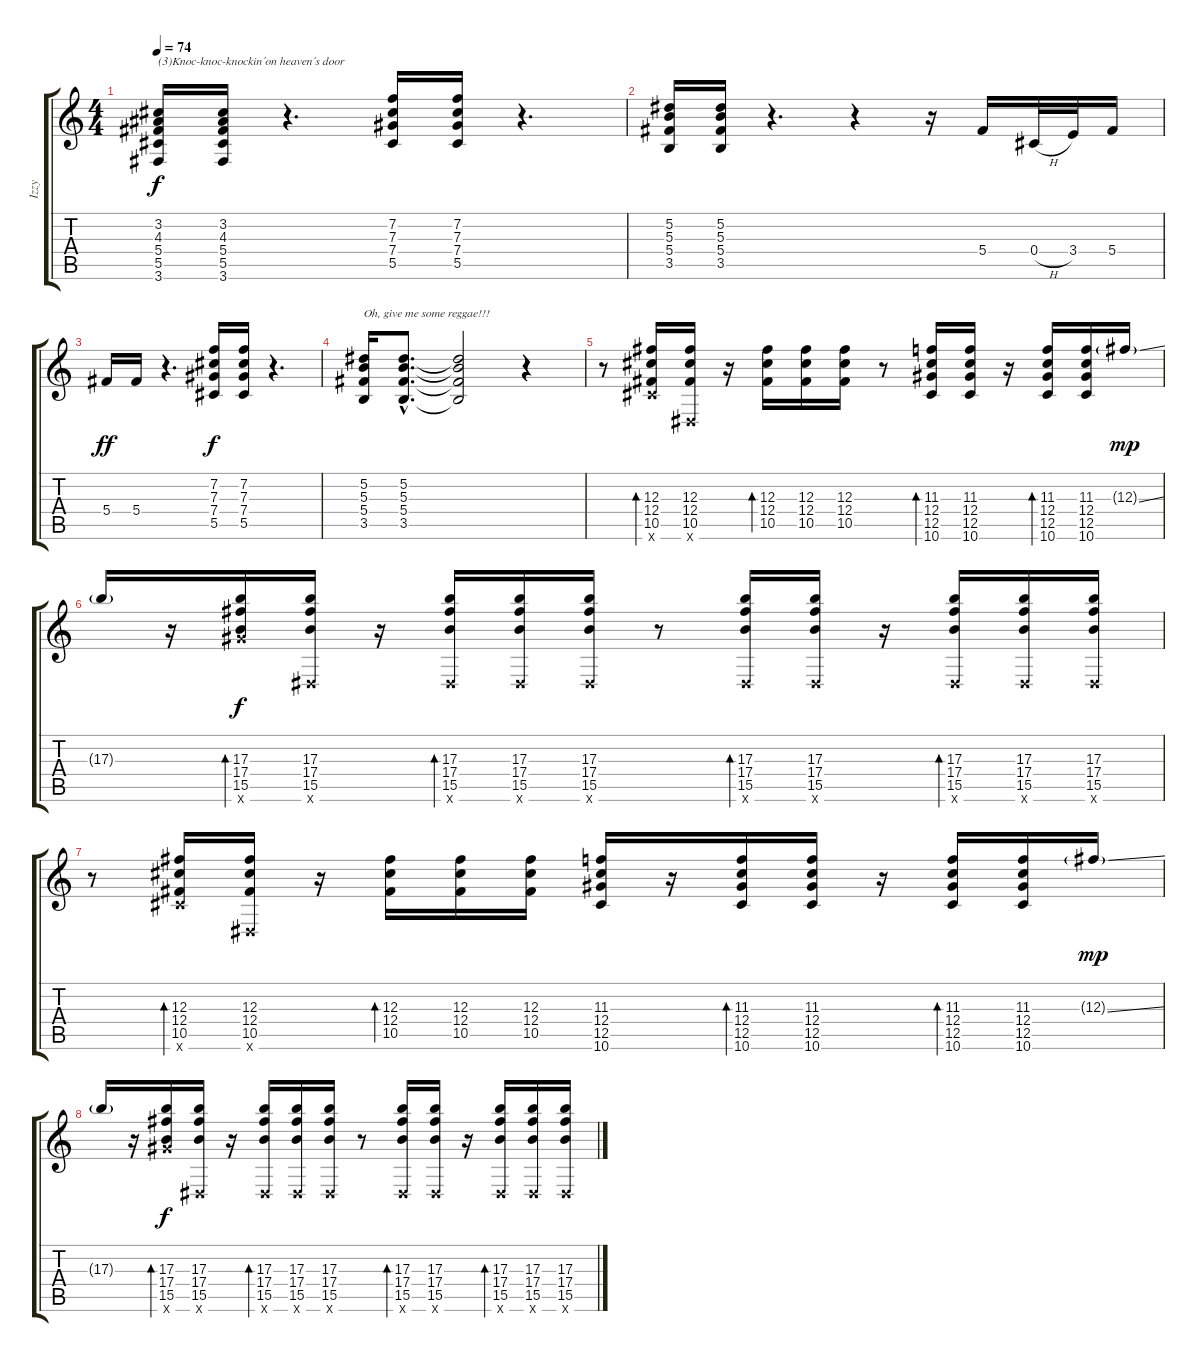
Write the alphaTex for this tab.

\track ("Izzy" "Izzy") {instrument electricguitarjazz}
\staff {score tabs}
\tuning (Eb4 Bb3 Gb3 Db3 Ab2 Eb2) {hide}
\ts (4 4)
\tempo 74
\clef g2
\ks c
(3.2 4.3 5.4 5.5 3.6).16{txt "(3)Knoc-knoc-knockin´on heaven´s door" dy f} (3.2 4.3 5.4 5.5 3.6).16 r.4{d} (7.2 7.3 7.4 5.5).16 (7.2 7.3 7.4 5.5).16 r.4{d} |
(5.2 5.3 5.4 3.5).16 (5.2 5.3 5.4 3.5).16 r.4{d} r.4 r.16 5.4.16 0.4{h}.32 3.4.32 5.4.16 |
5.4.16{dy ff} 5.4.16 r.4{d} (7.2 7.3 7.4 5.5).16{dy f} (7.2 7.3 7.4 5.5).16 r.4{d} |
(5.2 5.3 5.4 3.5).16{txt "Oh, give me some reggae!!!"} (5.2{hac} 5.3{hac} 5.4{hac} 3.5{hac}).8{d} (5.2{t} 5.3{t} 5.4{t} 3.5{t}).2 r.4 |
r.8 (12.3 12.4 10.5 10.6{x}).16{bd 120} (12.3 12.4 10.5 0.6{x}).16 r.16 (12.3 12.4 10.5).16{bd 120} (12.3 12.4 10.5).16 (12.3 12.4 10.5).16 r.8 (11.3 12.4 12.5 10.6).16{bd 120} (11.3 12.4 12.5 10.6).16 r.16 (11.3 12.4 12.5 10.6).16{bd 120} (11.3 12.4 12.5 10.6).16 12.3{ss g}.16{dy mp} |
17.3{g}.16 r.16 (17.3 17.4 15.5 17.6{x}).16{bd 120 dy f} (17.3 17.4 15.5 0.6{x}).16 r.16 (17.3 17.4 15.5 0.6{x}).16{bd 120} (17.3 17.4 15.5 0.6{x}).16 (17.3 17.4 15.5 0.6{x}).16 r.8 (17.3 17.4 15.5 0.6{x}).16{bd 120} (17.3 17.4 15.5 0.6{x}).16 r.16 (17.3 17.4 15.5 0.6{x}).16{bd 120} (17.3 17.4 15.5 0.6{x}).16 (17.3 17.4 15.5 0.6{x}).16 |
r.8 (12.3 12.4 10.5 10.6{x}).16{bd 120} (12.3 12.4 10.5 0.6{x}).16 r.16 (12.3 12.4 10.5).16{bd 120} (12.3 12.4 10.5).16 (12.3 12.4 10.5).16 (11.3 12.4 12.5 10.6).16 r.16 (11.3 12.4 12.5 10.6).16{bd 120} (11.3 12.4 12.5 10.6).16 r.16 (11.3 12.4 12.5 10.6).16{bd 120} (11.3 12.4 12.5 10.6).16 12.3{ss g}.16{dy mp} |
17.3{g}.16 r.16 (17.3 17.4 15.5 17.6{x}).16{bd 120 dy f} (17.3 17.4 15.5 0.6{x}).16 r.16 (17.3 17.4 15.5 0.6{x}).16{bd 120} (17.3 17.4 15.5 0.6{x}).16 (17.3 17.4 15.5 0.6{x}).16 r.8 (17.3 17.4 15.5 0.6{x}).16{bd 120} (17.3 17.4 15.5 0.6{x}).16 r.16 (17.3 17.4 15.5 0.6{x}).16{bd 120} (17.3 17.4 15.5 0.6{x}).16 (17.3 17.4 15.5 0.6{x}).16
